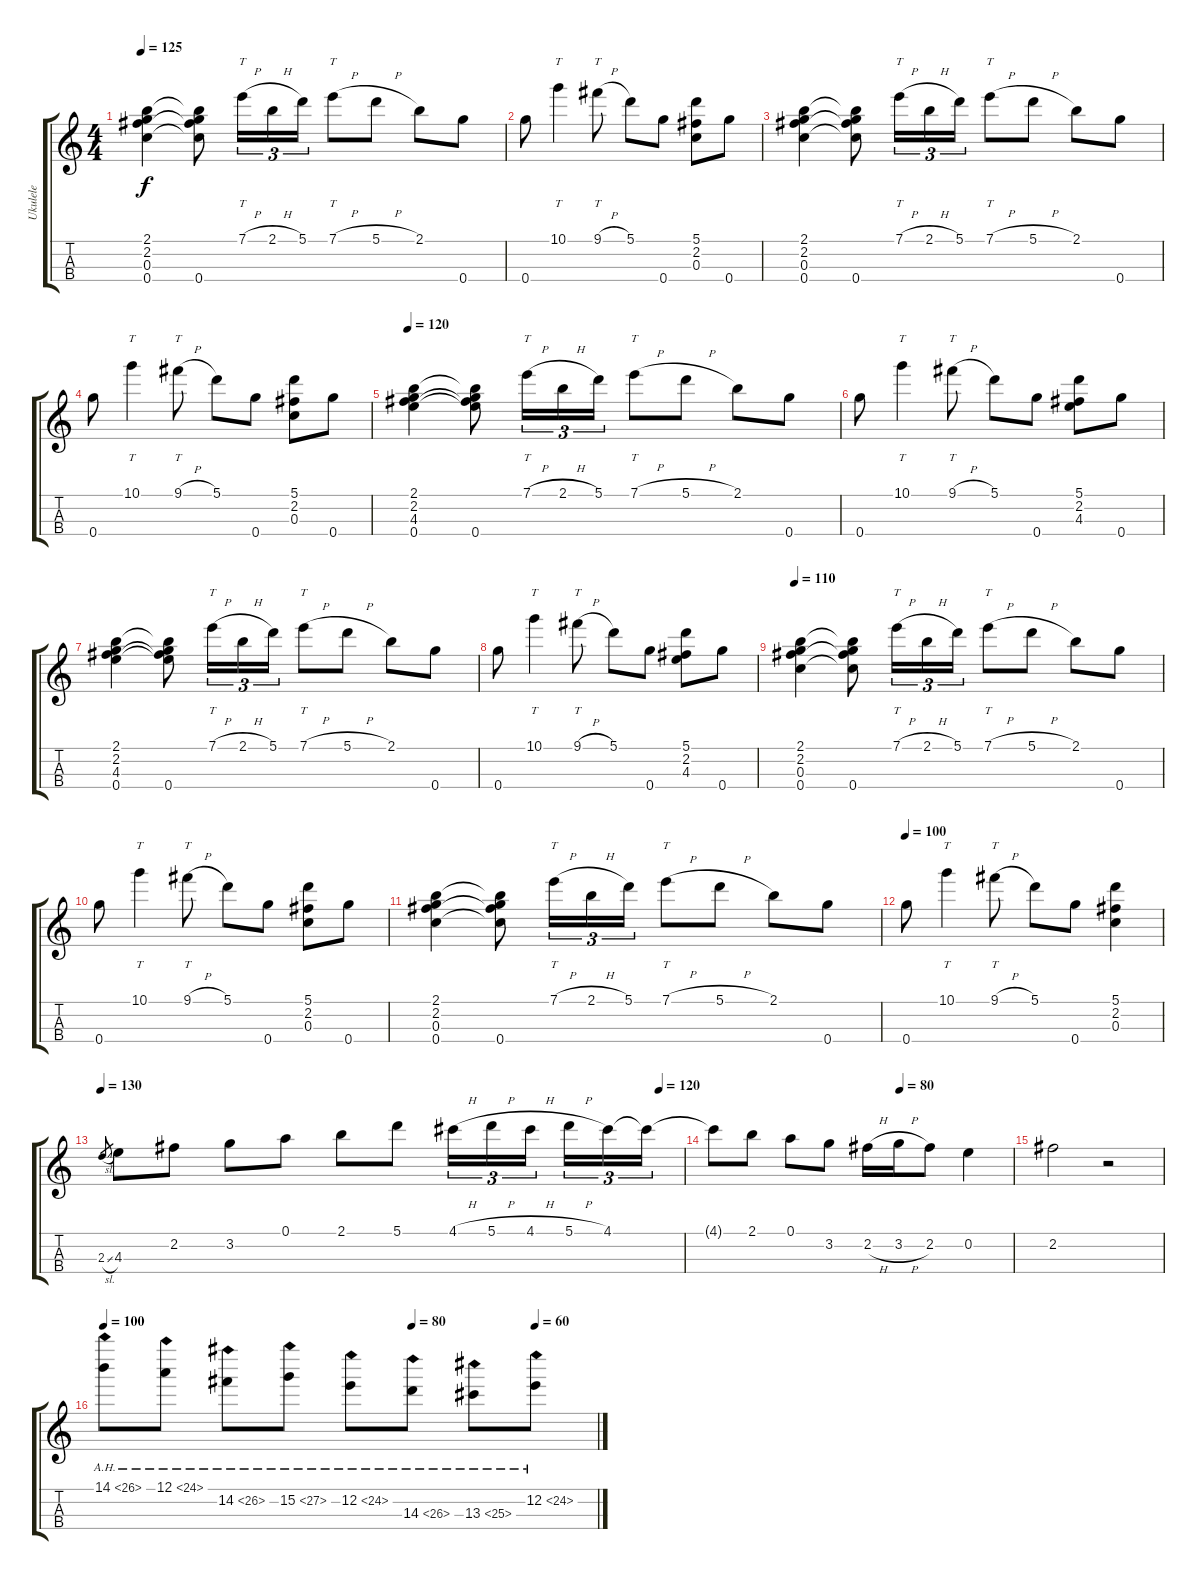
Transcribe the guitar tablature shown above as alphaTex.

\track ("Ukulele" "Ukulele") {instrument acousticguitarnylon}
\staff {score tabs}
\tuning (A4 E4 C4 G4) {hide}
\ts (4 4)
\tempo 125
\clef g2
\ks c
(2.1 2.2 0.3 0.4).4{dy f} (2.1{t} 2.2{t} 0.3{t} 0.4).8 7.1{h}.16{tt tu (3 2)} 2.1{h}.16{tu (3 2)} 5.1.16{tu (3 2)} 7.1{h}.8{tt} 5.1{h}.8 2.1.8 0.4.8 |
0.4.8 10.1.4{tt} 9.1{h}.8{tt} 5.1.8 0.4.8 (5.1 2.2 0.3).8 0.4.8 |
(2.1 2.2 0.3 0.4).4 (2.1{t} 2.2{t} 0.3{t} 0.4).8 7.1{h}.16{tt tu (3 2)} 2.1{h}.16{tu (3 2)} 5.1.16{tu (3 2)} 7.1{h}.8{tt} 5.1{h}.8 2.1.8 0.4.8 |
0.4.8 10.1.4{tt} 9.1{h}.8{tt} 5.1.8 0.4.8 (5.1 2.2 0.3).8 0.4.8 |
\tempo 120
(2.1 2.2 4.3 0.4).4 (2.1{t} 2.2{t} 4.3{t} 0.4).8 7.1{h}.16{tt tu (3 2)} 2.1{h}.16{tu (3 2)} 5.1.16{tu (3 2)} 7.1{h}.8{tt} 5.1{h}.8 2.1.8 0.4.8 |
0.4.8 10.1.4{tt} 9.1{h}.8{tt} 5.1.8 0.4.8 (5.1 2.2 4.3).8 0.4.8 |
(2.1 2.2 4.3 0.4).4 (2.1{t} 2.2{t} 4.3{t} 0.4).8 7.1{h}.16{tt tu (3 2)} 2.1{h}.16{tu (3 2)} 5.1.16{tu (3 2)} 7.1{h}.8{tt} 5.1{h}.8 2.1.8 0.4.8 |
0.4.8 10.1.4{tt} 9.1{h}.8{tt} 5.1.8 0.4.8 (5.1 2.2 4.3).8 0.4.8 |
\tempo 110
(2.1 2.2 0.3 0.4).4 (2.1{t} 2.2{t} 0.3{t} 0.4).8 7.1{h}.16{tt tu (3 2)} 2.1{h}.16{tu (3 2)} 5.1.16{tu (3 2)} 7.1{h}.8{tt} 5.1{h}.8 2.1.8 0.4.8 |
0.4.8 10.1.4{tt} 9.1{h}.8{tt} 5.1.8 0.4.8 (5.1 2.2 0.3).8 0.4.8 |
(2.1 2.2 0.3 0.4).4 (2.1{t} 2.2{t} 0.3{t} 0.4).8 7.1{h}.16{tt tu (3 2)} 2.1{h}.16{tu (3 2)} 5.1.16{tu (3 2)} 7.1{h}.8{tt} 5.1{h}.8 2.1.8 0.4.8 |
\tempo 100
0.4.8 10.1.4{tt} 9.1{h}.8{tt} 5.1.8 0.4.8 (5.1 2.2 0.3).4 |
\tempo 130
\tempo (120 0.9583333333333334)
2.3{sl}.8{gr} 4.3.8 2.2.8 3.2.8 0.1.8 2.1.8 5.1.8 4.1{h}.16{tu (3 2)} 5.1{h}.16{tu (3 2)} 4.1{h}.16{tu (3 2) beam splitsecondary} 5.1{h}.16{tu (3 2)} 4.1.16{tu (3 2)} 4.1{t}.16{tu (3 2)} |
\tempo (80 0.625)
4.1{t}.8 2.1.8 0.1.8 3.2.8 2.2{h}.16 3.2{h}.16 2.2.8 0.2.4 |
2.2.2 r.2 |
\tempo 100
\tempo (80 0.625)
\tempo (60 0.875)
14.1{ah 12}.8 12.1{ah 12}.8 14.2{ah 12}.8 15.2{ah 12}.8 12.2{ah 12}.8 14.3{ah 12}.8 13.3{ah 12}.8 12.2{ah 12}.8
